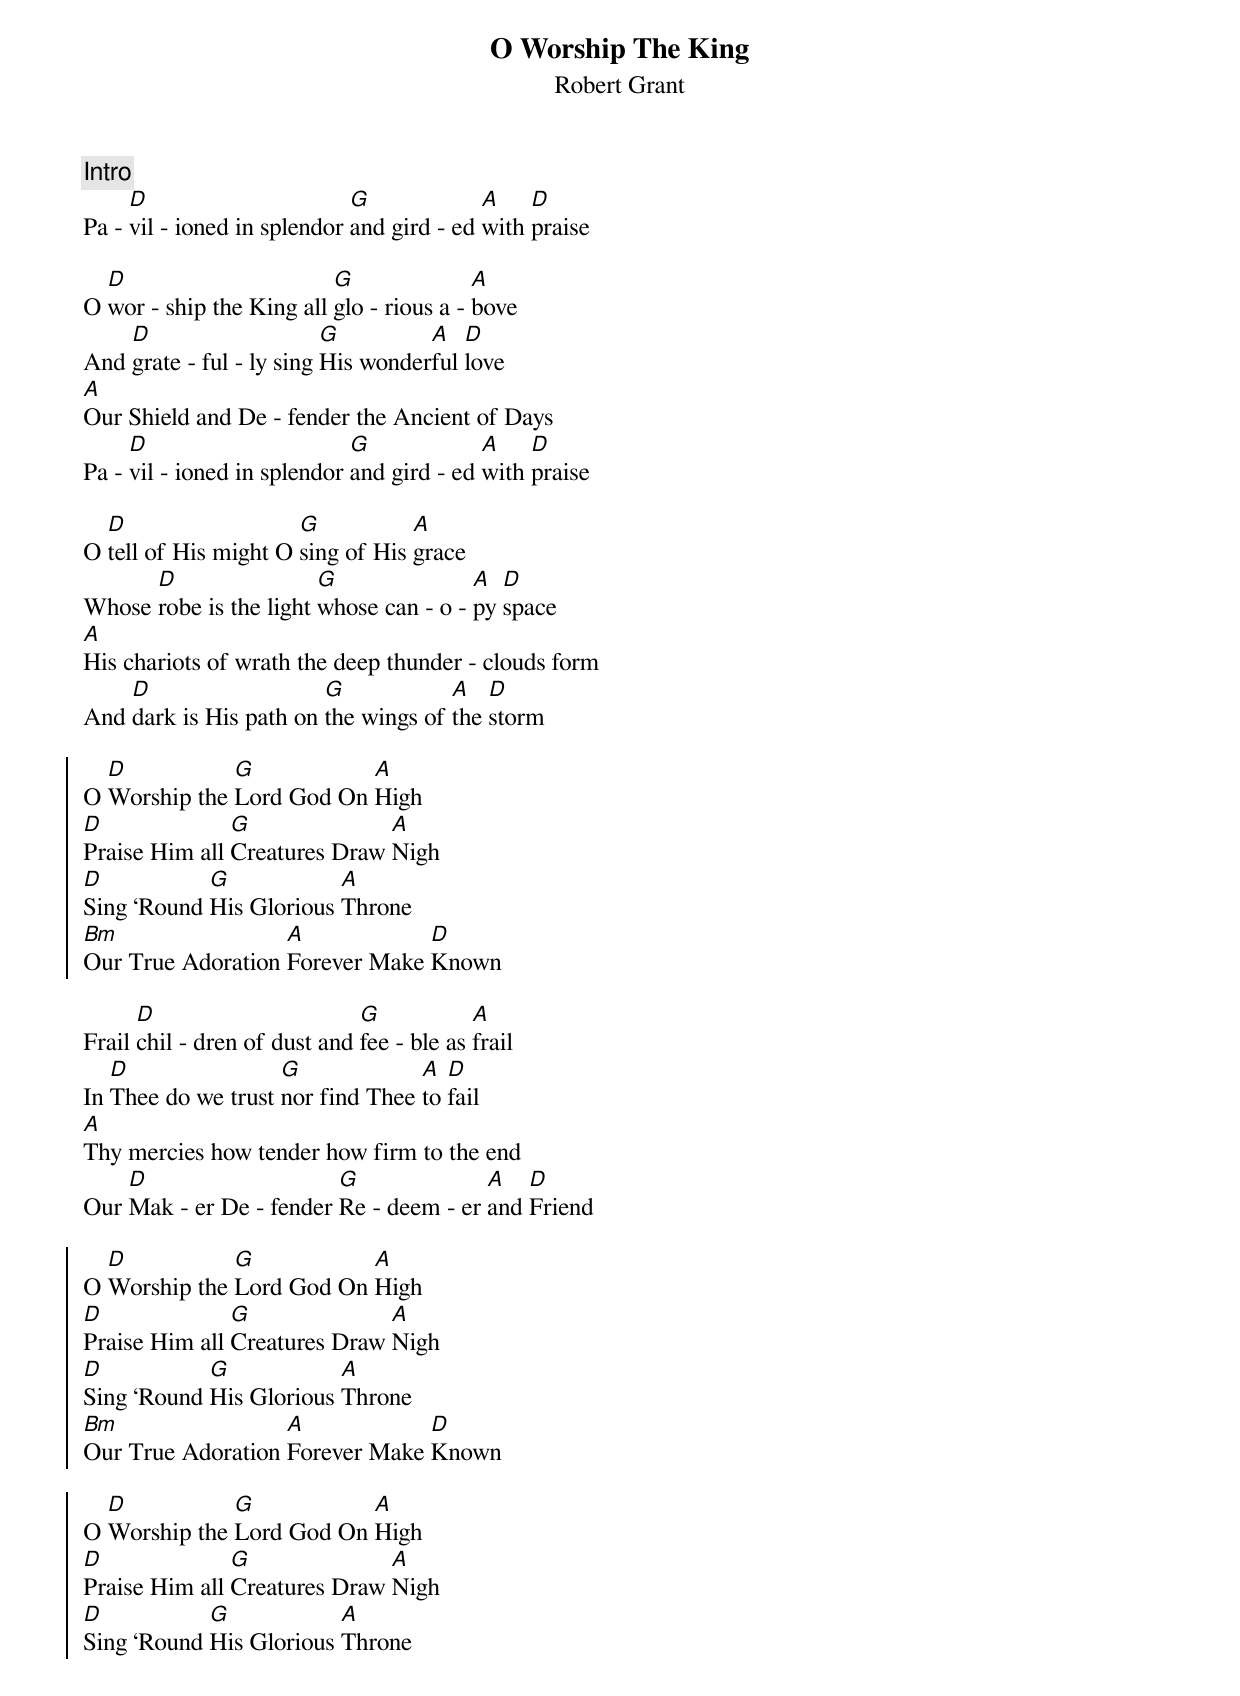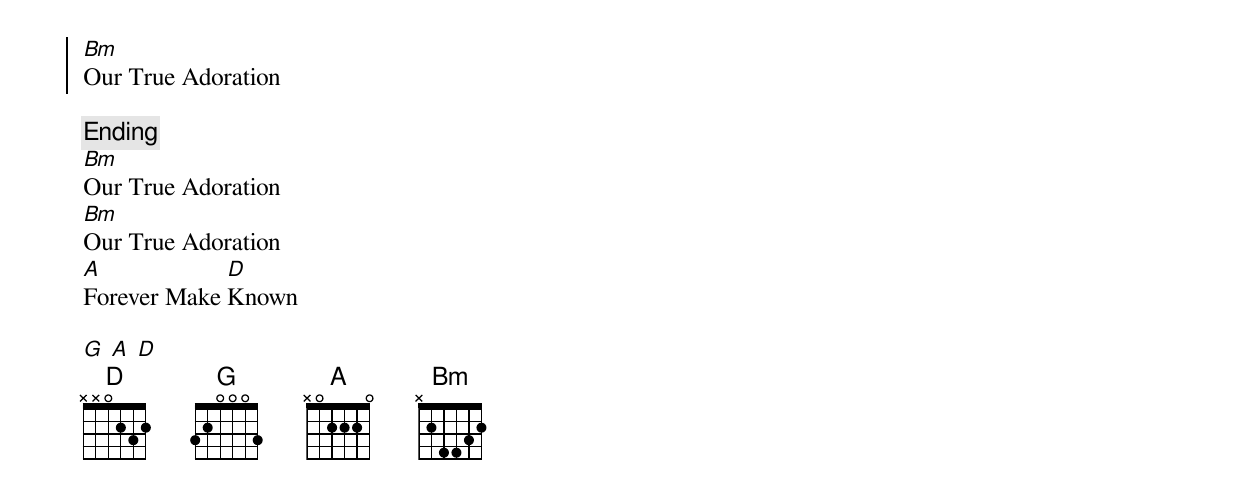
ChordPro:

{title:O Worship The King}
{subtitle:Robert Grant}
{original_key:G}
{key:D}
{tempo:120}
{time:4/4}
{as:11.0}

{c:Intro}
Pa - [D]vil - ioned in splendor [G]and gird - ed [A]with [D]praise

O [D]wor - ship the King all [G]glo - rious a - [A]bove
And [D]grate - ful - ly sing [G]His wonder[A]ful [D]love
[A]Our Shield and De - fender the Ancient of Days
Pa - [D]vil - ioned in splendor [G]and gird - ed [A]with [D]praise

O [D]tell of His might O [G]sing of His [A]grace
Whose [D]robe is the light [G]whose can - o - [A]py [D]space
[A]His chariots of wrath the deep thunder - clouds form
And [D]dark is His path on [G]the wings of [A]the [D]storm

{soc}
O [D]Worship the [G]Lord God On [A]High
[D]Praise Him all [G]Creatures Draw [A]Nigh
[D]Sing ‘Round [G]His Glorious [A]Throne
[Bm]Our True Adoration [A]Forever Make [D]Known
{eoc}

Frail [D]chil - dren of dust and [G]fee - ble as [A]frail
In [D]Thee do we trust [G]nor find Thee [A]to [D]fail
[A]Thy mercies how tender how firm to the end
Our [D]Mak - er De - fender [G]Re - deem - er [A]and [D]Friend

{soc}
O [D]Worship the [G]Lord God On [A]High
[D]Praise Him all [G]Creatures Draw [A]Nigh
[D]Sing ‘Round [G]His Glorious [A]Throne
[Bm]Our True Adoration [A]Forever Make [D]Known

O [D]Worship the [G]Lord God On [A]High
[D]Praise Him all [G]Creatures Draw [A]Nigh
[D]Sing ‘Round [G]His Glorious [A]Throne
[Bm]Our True Adoration
{eoc}

{c:Ending}
[Bm]Our True Adoration
[Bm]Our True Adoration
[A]Forever Make [D]Known

[G] [A] [D]
